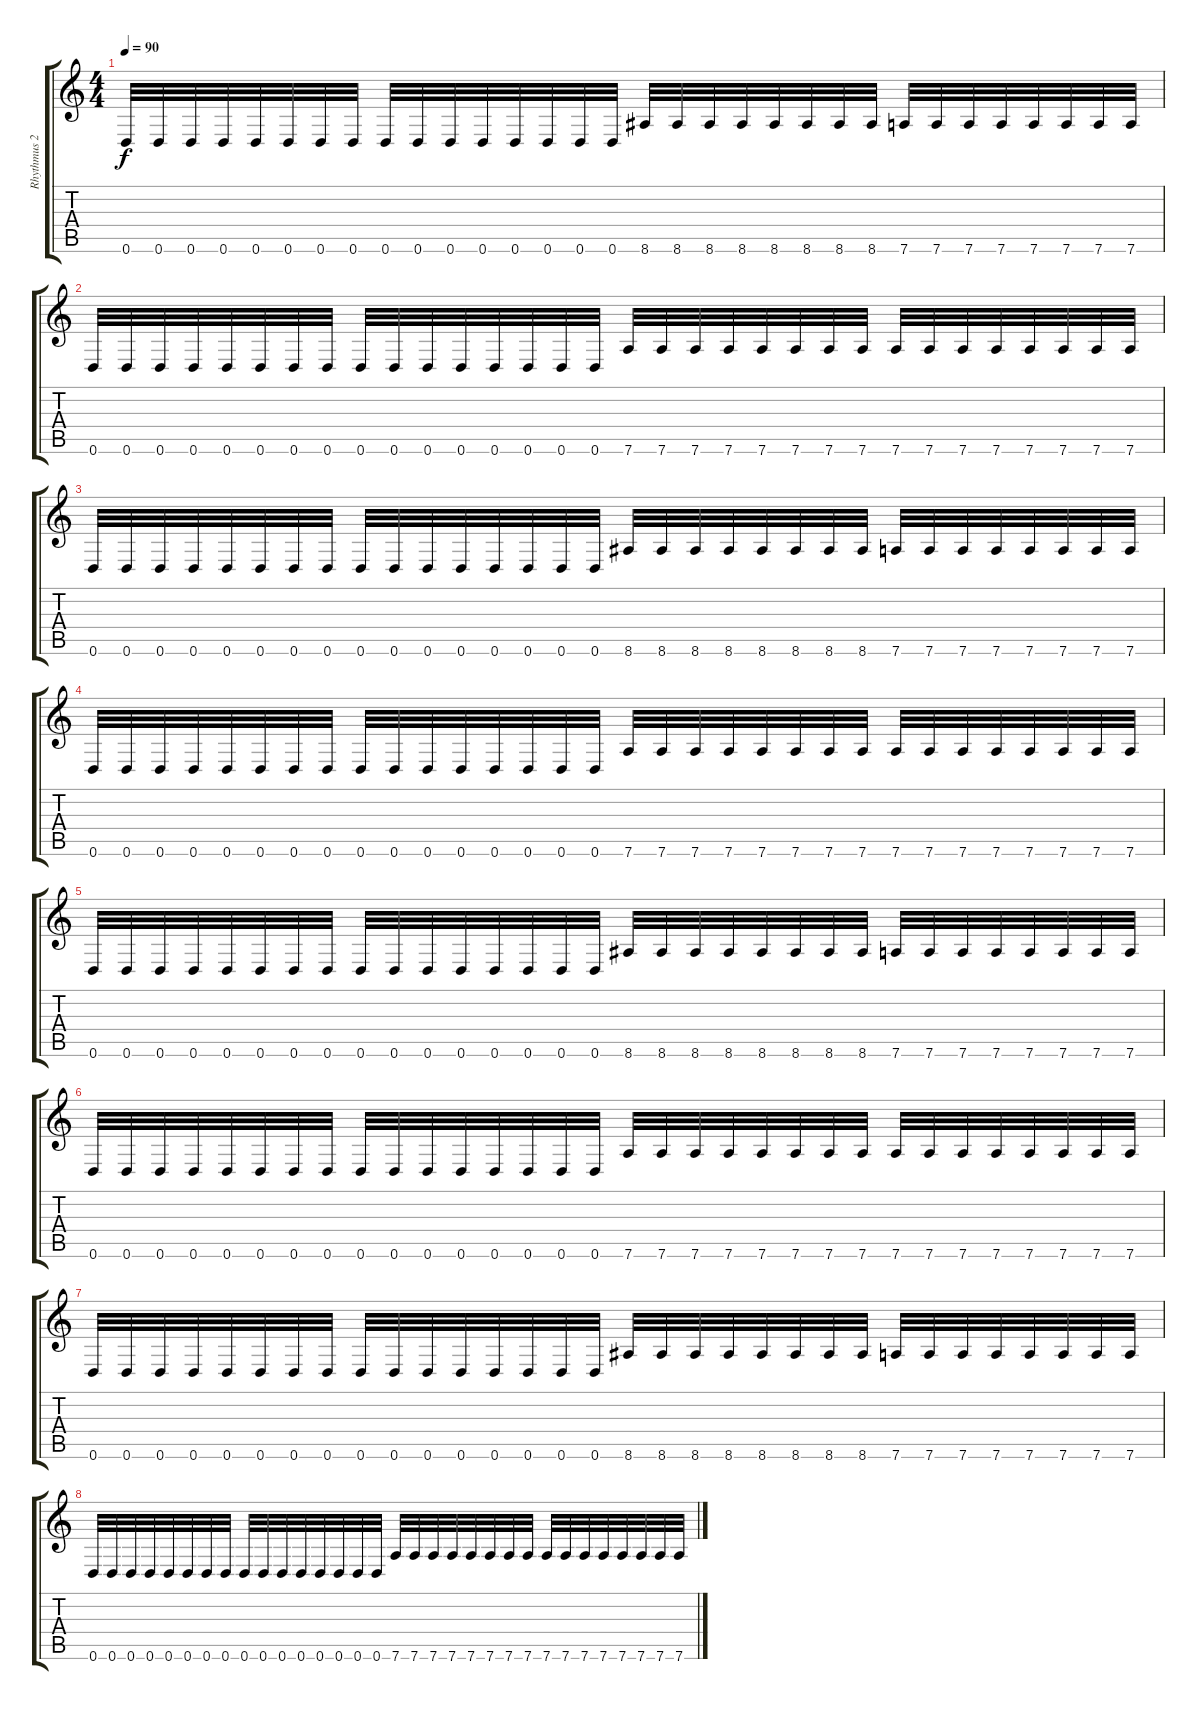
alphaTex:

\track ("Rhythmus 2" "Rhythmus 2") {instrument distortionguitar}
\staff {score tabs}
\tuning (D4 A3 F3 C3 G2 D2) {hide}
\ts (4 4)
\tempo 90
\clef g2
\ks c
0.6.32{dy f} 0.6.32 0.6.32 0.6.32 0.6.32 0.6.32 0.6.32 0.6.32 0.6.32 0.6.32 0.6.32 0.6.32 0.6.32 0.6.32 0.6.32 0.6.32 8.6.32 8.6.32 8.6.32 8.6.32 8.6.32 8.6.32 8.6.32 8.6.32 7.6.32 7.6.32 7.6.32 7.6.32 7.6.32 7.6.32 7.6.32 7.6.32 |
0.6.32 0.6.32 0.6.32 0.6.32 0.6.32 0.6.32 0.6.32 0.6.32 0.6.32 0.6.32 0.6.32 0.6.32 0.6.32 0.6.32 0.6.32 0.6.32 7.6.32 7.6.32 7.6.32 7.6.32 7.6.32 7.6.32 7.6.32 7.6.32 7.6.32 7.6.32 7.6.32 7.6.32 7.6.32 7.6.32 7.6.32 7.6.32 |
0.6.32 0.6.32 0.6.32 0.6.32 0.6.32 0.6.32 0.6.32 0.6.32 0.6.32 0.6.32 0.6.32 0.6.32 0.6.32 0.6.32 0.6.32 0.6.32 8.6.32 8.6.32 8.6.32 8.6.32 8.6.32 8.6.32 8.6.32 8.6.32 7.6.32 7.6.32 7.6.32 7.6.32 7.6.32 7.6.32 7.6.32 7.6.32 |
0.6.32 0.6.32 0.6.32 0.6.32 0.6.32 0.6.32 0.6.32 0.6.32 0.6.32 0.6.32 0.6.32 0.6.32 0.6.32 0.6.32 0.6.32 0.6.32 7.6.32 7.6.32 7.6.32 7.6.32 7.6.32 7.6.32 7.6.32 7.6.32 7.6.32 7.6.32 7.6.32 7.6.32 7.6.32 7.6.32 7.6.32 7.6.32 |
0.6.32 0.6.32 0.6.32 0.6.32 0.6.32 0.6.32 0.6.32 0.6.32 0.6.32 0.6.32 0.6.32 0.6.32 0.6.32 0.6.32 0.6.32 0.6.32 8.6.32 8.6.32 8.6.32 8.6.32 8.6.32 8.6.32 8.6.32 8.6.32 7.6.32 7.6.32 7.6.32 7.6.32 7.6.32 7.6.32 7.6.32 7.6.32 |
0.6.32 0.6.32 0.6.32 0.6.32 0.6.32 0.6.32 0.6.32 0.6.32 0.6.32 0.6.32 0.6.32 0.6.32 0.6.32 0.6.32 0.6.32 0.6.32 7.6.32 7.6.32 7.6.32 7.6.32 7.6.32 7.6.32 7.6.32 7.6.32 7.6.32 7.6.32 7.6.32 7.6.32 7.6.32 7.6.32 7.6.32 7.6.32 |
0.6.32 0.6.32 0.6.32 0.6.32 0.6.32 0.6.32 0.6.32 0.6.32 0.6.32 0.6.32 0.6.32 0.6.32 0.6.32 0.6.32 0.6.32 0.6.32 8.6.32 8.6.32 8.6.32 8.6.32 8.6.32 8.6.32 8.6.32 8.6.32 7.6.32 7.6.32 7.6.32 7.6.32 7.6.32 7.6.32 7.6.32 7.6.32 |
0.6.32 0.6.32 0.6.32 0.6.32 0.6.32 0.6.32 0.6.32 0.6.32 0.6.32 0.6.32 0.6.32 0.6.32 0.6.32 0.6.32 0.6.32 0.6.32 7.6.32 7.6.32 7.6.32 7.6.32 7.6.32 7.6.32 7.6.32 7.6.32 7.6.32 7.6.32 7.6.32 7.6.32 7.6.32 7.6.32 7.6.32 7.6.32
